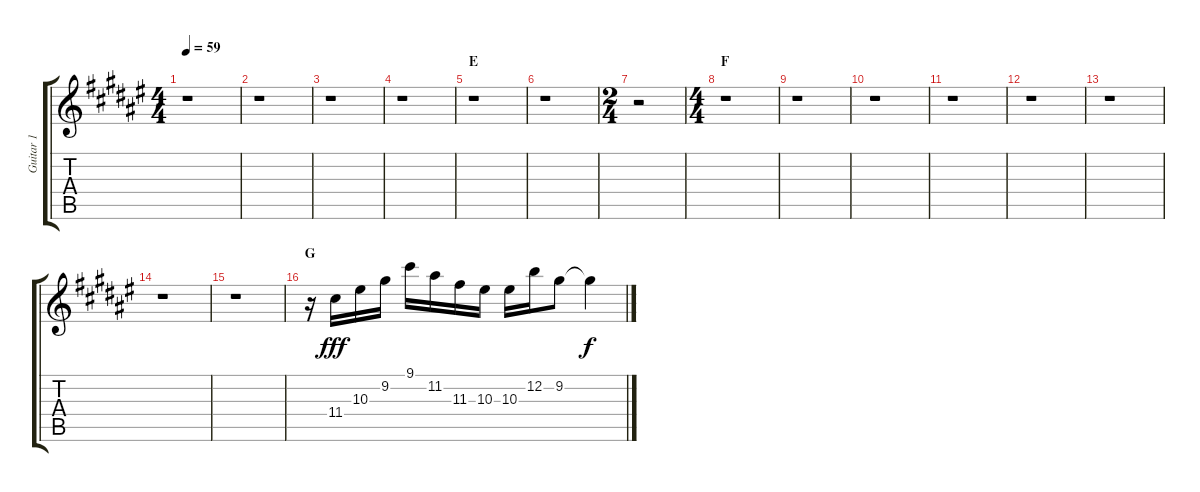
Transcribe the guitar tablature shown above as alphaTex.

\track ("Guitar 1" "Guitar 1") {instrument distortionguitar}
\staff {score tabs}
\tuning (E4 B3 G3 D3 A2 E2) {hide}
\ts (4 4)
\tempo 59
\clef g2
\ks f#
r.1{dy f} |
r.1 |
r.1 |
r.1 |
\section ("" "E")
r.1 |
r.1 |
\ts (2 4)
r.2 |
\ts (4 4)
\section ("" "F")
r.1 |
r.1 |
r.1 |
r.1 |
r.1 |
r.1 |
r.1 |
r.1 |
\section ("" "G")
r.16 11.4.16{dy fff} 10.3.16 9.2.16 9.1.16 11.2.16 11.3.16 10.3.16 10.3.16 12.2.16 9.2.8 9.2{t}.4{dy f}
